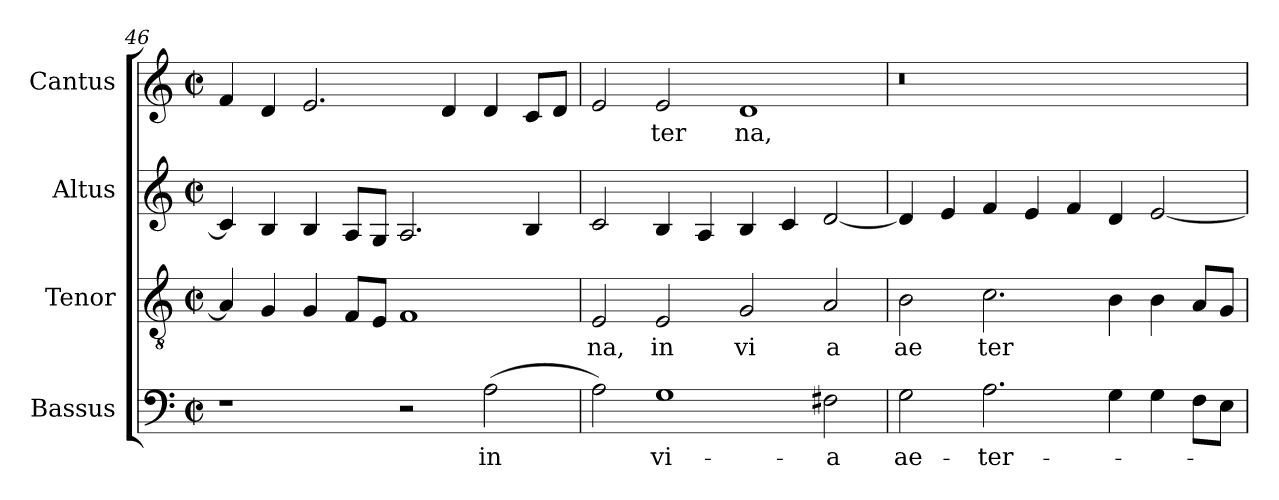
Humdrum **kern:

**kern	**text	**kern	**text	**kern	**kern	**text
*part4	*part4	*part3	*part3	*part2	*part1	*part1
*staff4	*staff4	*staff3	*staff3	*staff2	*staff1	*staff1
*I"Bassus	*	*I"Tenor	*	*I"Altus	*I"Cantus	*
*clefF4	*	*clefGv2	*	*clefG2	*clefG2	*
*M2/2	*	*M2/2	*	*M2/2	*M2/2	*
*met(c|)	*	*met(c|)	*	*met(c|)	*met(c|)	*
=46	=46	=46	=46	=46	=46	=46
1r	.	4A/]	.	4c/]	4f/	.
.	.	4G/	.	4B/	4d/	.
.	.	4G/	.	4B/	2.e/	.
.	.	8F/L	.	8A/L	.	.
.	.	8E/J	.	8G/J	.	.
2r	.	1F	.	2.A/	.	.
.	.	.	.	.	4d/	.
!	!LO:LY:b:cj	!	!	!	!	!
(>2A\	in	.	.	.	4d/	.
.	.	.	.	4B/	8c/L	.
.	.	.	.	.	8d/J	.
!!LO:PB:g=z
=47	=47	=47	=47	=47	=47	=47
!	!	!	!LO:LY:b:cj	!	!	!
2A\)	.	2E/	na,	2c/	2e/	.
!	!LO:LY:b:cj	!	!LO:LY:b:cj	!	!	!LO:LY:b:cj
1G	vi-	2E/	in	4B/	2e/	ter
.	.	.	.	4A/	.	.
!	!	!	!LO:LY:b:cj	!	!	!LO:LY:b:cj
.	.	2G/	vi	4B/	1d	na,
.	.	.	.	4c/	.	.
!	!LO:LY:b:cj	!	!LO:LY:b:cj	!	!	!
2F#X\	-a	2A/	a	[<2d/	.	.
=48	=48	=48	=48	=48	=48	=48
!	!LO:LY:b:cj	!	!LO:LY:b:cj	!	!	!
2G\	ae-	2B\	ae	4d/]	0r	.
.	.	.	.	4e/	.	.
!	!LO:LY:b	!	!LO:LY:b	!	!	!
2.A\	-ter-	2.c\	ter	4f/	.	.
.	.	.	.	4e/	.	.
.	.	.	.	4f/	.	.
4G\	.	4B\	.	4d/	.	.
4G\	.	4B\	.	[<2e/	.	.
8F\L	.	8A/L	.	.	.	.
8E\J	.	8G/J	.	.	.	.
=	=	=	=	=	=	=
*-	*-	*-	*-	*-	*-	*-
